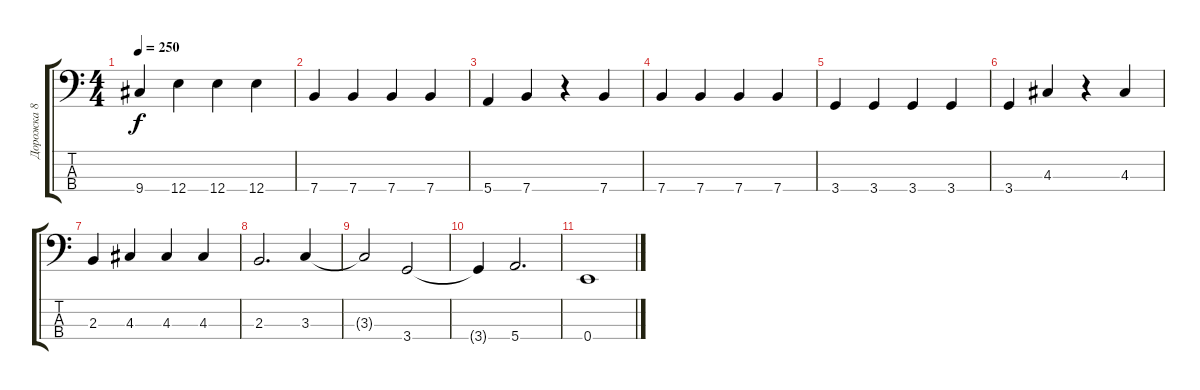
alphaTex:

\track ("Дорожка 8" "Дорожка 8") {instrument electricbasspick}
\staff {score tabs}
\tuning (G2 D2 A1 E1) {hide}
\ts (4 4)
\tempo 250
\clef f4
\ks c
9.4.4{dy f} 12.4.4 12.4.4 12.4.4 |
7.4.4 7.4.4 7.4.4 7.4.4 |
5.4.4 7.4.4 r.4 7.4.4 |
7.4.4 7.4.4 7.4.4 7.4.4 |
3.4.4 3.4.4 3.4.4 3.4.4 |
3.4.4 4.3.4 r.4 4.3.4 |
2.3.4 4.3.4 4.3.4 4.3.4 |
2.3.2{d} 3.3.4 |
3.3{t}.2 3.4.2 |
3.4{t}.4 5.4.2{d} |
0.4.1
